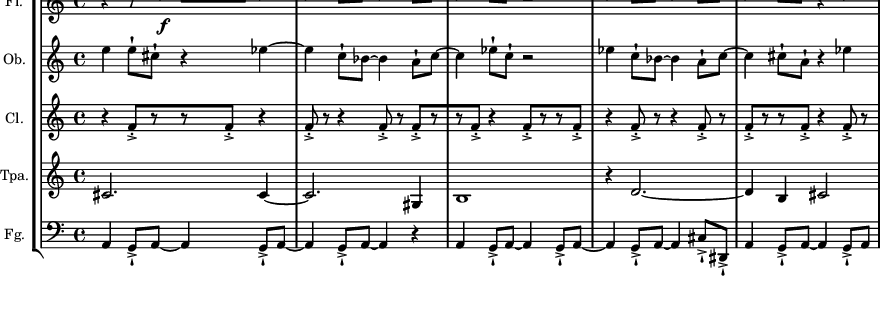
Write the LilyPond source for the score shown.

\version "2.11.64"

\include "../config/lib.ly"

#(set-global-staff-size 12.5)

global = {
  \time 4/4
  \set Score.currentBarNumber = #257
  \bar ""
  \bracketUp
}

flauta = {
  \relative c'' {
    r4 r8. c'16\f( ees des fis e g4~
    g4) e8\st fis8~ fis4 cis8\st e~
    e4 g8\st e\st r2
    g4 e8\st fis8~ fis4 cis8\st e~
    e4 e8\st cis\st r4 g'~
  }
}

oboe = {
  \relative c'' {
    e4 e8\st cis\st r4 ees4~
    ees4 c8\st bes8~ bes4 a8\st c~
    c4 ees8\st c\st r2
    ees4 c8\st bes8~ bes4 a8\st c~
    c4 cis8\st a\st r4 ees'4~
  }
}

clarinete = {
  \relative c' {
    r4 ees8-.->[ r r ees-.->] r4
    ees8-.-> r8 r4 ees8-.-> r ees8-.->[ r
    r ees8-.->] r4 ees8-.->[ r r ees8-.->]
    r4 ees8-.-> r r4 ees8-.-> r
    %% repete padrão
    ees8-.->[ r r ees8-.->] r4 ees8-.-> r
  }
}

trompa = {
  \relative c {
    fis2. fis4~
    fis2. cis4
    e1
    r4 g2.~
    g4 e fis2
  }
}

fagote = {
  \clef bass
  \relative c {
    a4 g8->\st a8~ a4 g8->\st a~
    a4 g8->\st a8~ a4 r4
    a4 g8->\st a8~ a4 g8->\st a~
    a4 g8->\st a8~ a4 cis8->\st dis,->\st
    a'4 g8->\st a8~ a4 g8->\st a~
  }
}

\score {
  \new StaffGroup <<
    \new Staff <<
      \set Staff.instrumentName = \markup {\hcenter-in #5 "Fl."}
      \global
      \flauta
    >>
    \new Staff <<
      \set Staff.instrumentName = \markup {\hcenter-in #5 "Ob."}
      \global
      \oboe
    >>
    \new Staff <<
      \set Staff.instrumentName = \markup {\hcenter-in #5 "Cl."}
      \global
      \transpose c d {
        \clarinete
      }
    >>
    \new Staff <<
      \set Staff.instrumentName = \markup {\hcenter-in #5 "Tpa."}
      \global
      \transpose c g {
        \trompa
      }
    >>
    \new Staff <<
      \set Staff.instrumentName = \markup {\hcenter-in #5 "Fg."}
      \global
      \fagote
    >>
  >>
  \layout {
    indent = #0
    line-width = #142
    ragged-last = ##f
    \context {
      \Staff \consists "Horizontal_bracket_engraver"
    }
  }
}
\paper {
  paper-width = 15.1\cm
  paper-height = 6.1\cm
  top-margin = -1\cm
  left-margin = .7\cm
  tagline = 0
  print-page-number = #'nil
  head-separation = -1\cm
  indent = #0
}
